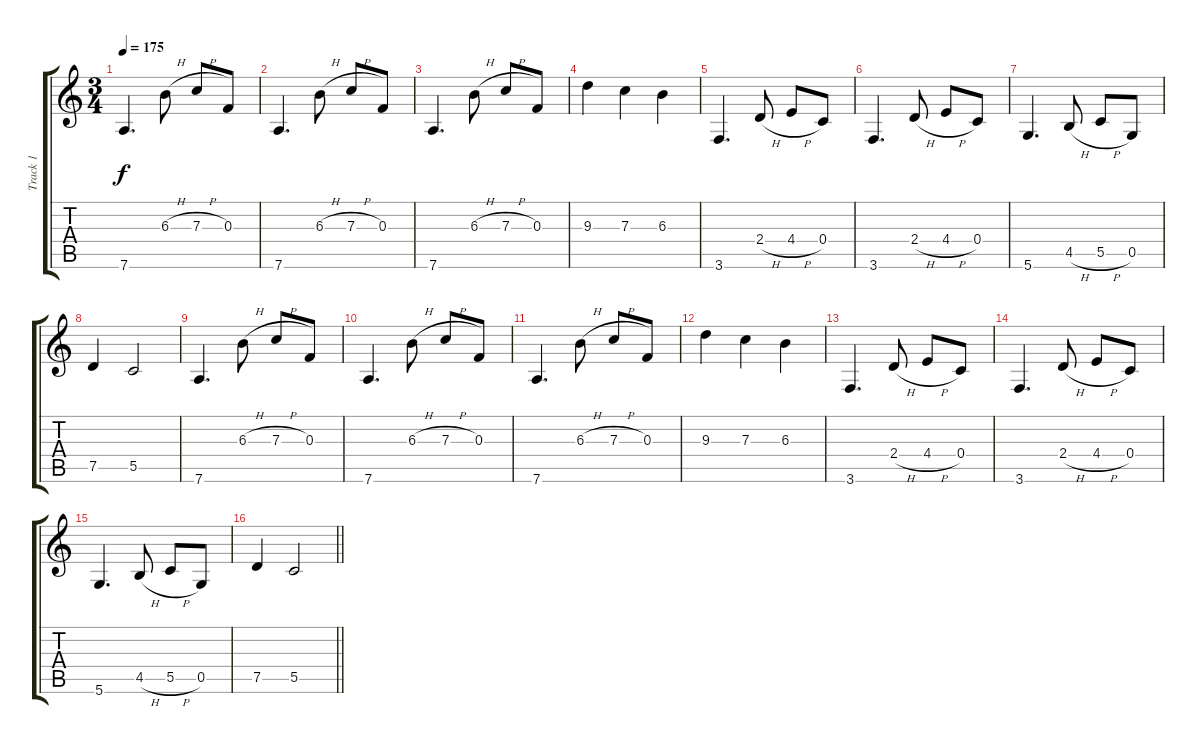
\track ("Track 1" "Track 1") {instrument overdrivenguitar}
\staff {score tabs}
\tuning (D4 A3 F3 C3 G2 D2) {hide}
\ts (3 4)
\tempo 175
\clef g2
\ks c
7.6.4{d dy f} 6.3{h}.8 7.3{h}.8 0.3.8 |
7.6.4{d} 6.3{h}.8 7.3{h}.8 0.3.8 |
7.6.4{d} 6.3{h}.8 7.3{h}.8 0.3.8 |
9.3.4 7.3.4 6.3.4 |
3.6.4{d} 2.4{h}.8 4.4{h}.8 0.4.8 |
3.6.4{d} 2.4{h}.8 4.4{h}.8 0.4.8 |
5.6.4{d} 4.5{h}.8 5.5{h}.8 0.5.8 |
7.5.4 5.5.2 |
7.6.4{d} 6.3{h}.8 7.3{h}.8 0.3.8 |
7.6.4{d} 6.3{h}.8 7.3{h}.8 0.3.8 |
7.6.4{d} 6.3{h}.8 7.3{h}.8 0.3.8 |
9.3.4 7.3.4 6.3.4 |
3.6.4{d} 2.4{h}.8 4.4{h}.8 0.4.8 |
3.6.4{d} 2.4{h}.8 4.4{h}.8 0.4.8 |
5.6.4{d} 4.5{h}.8 5.5{h}.8 0.5.8 |
\barLineRight lightlight
7.5.4 5.5.2
